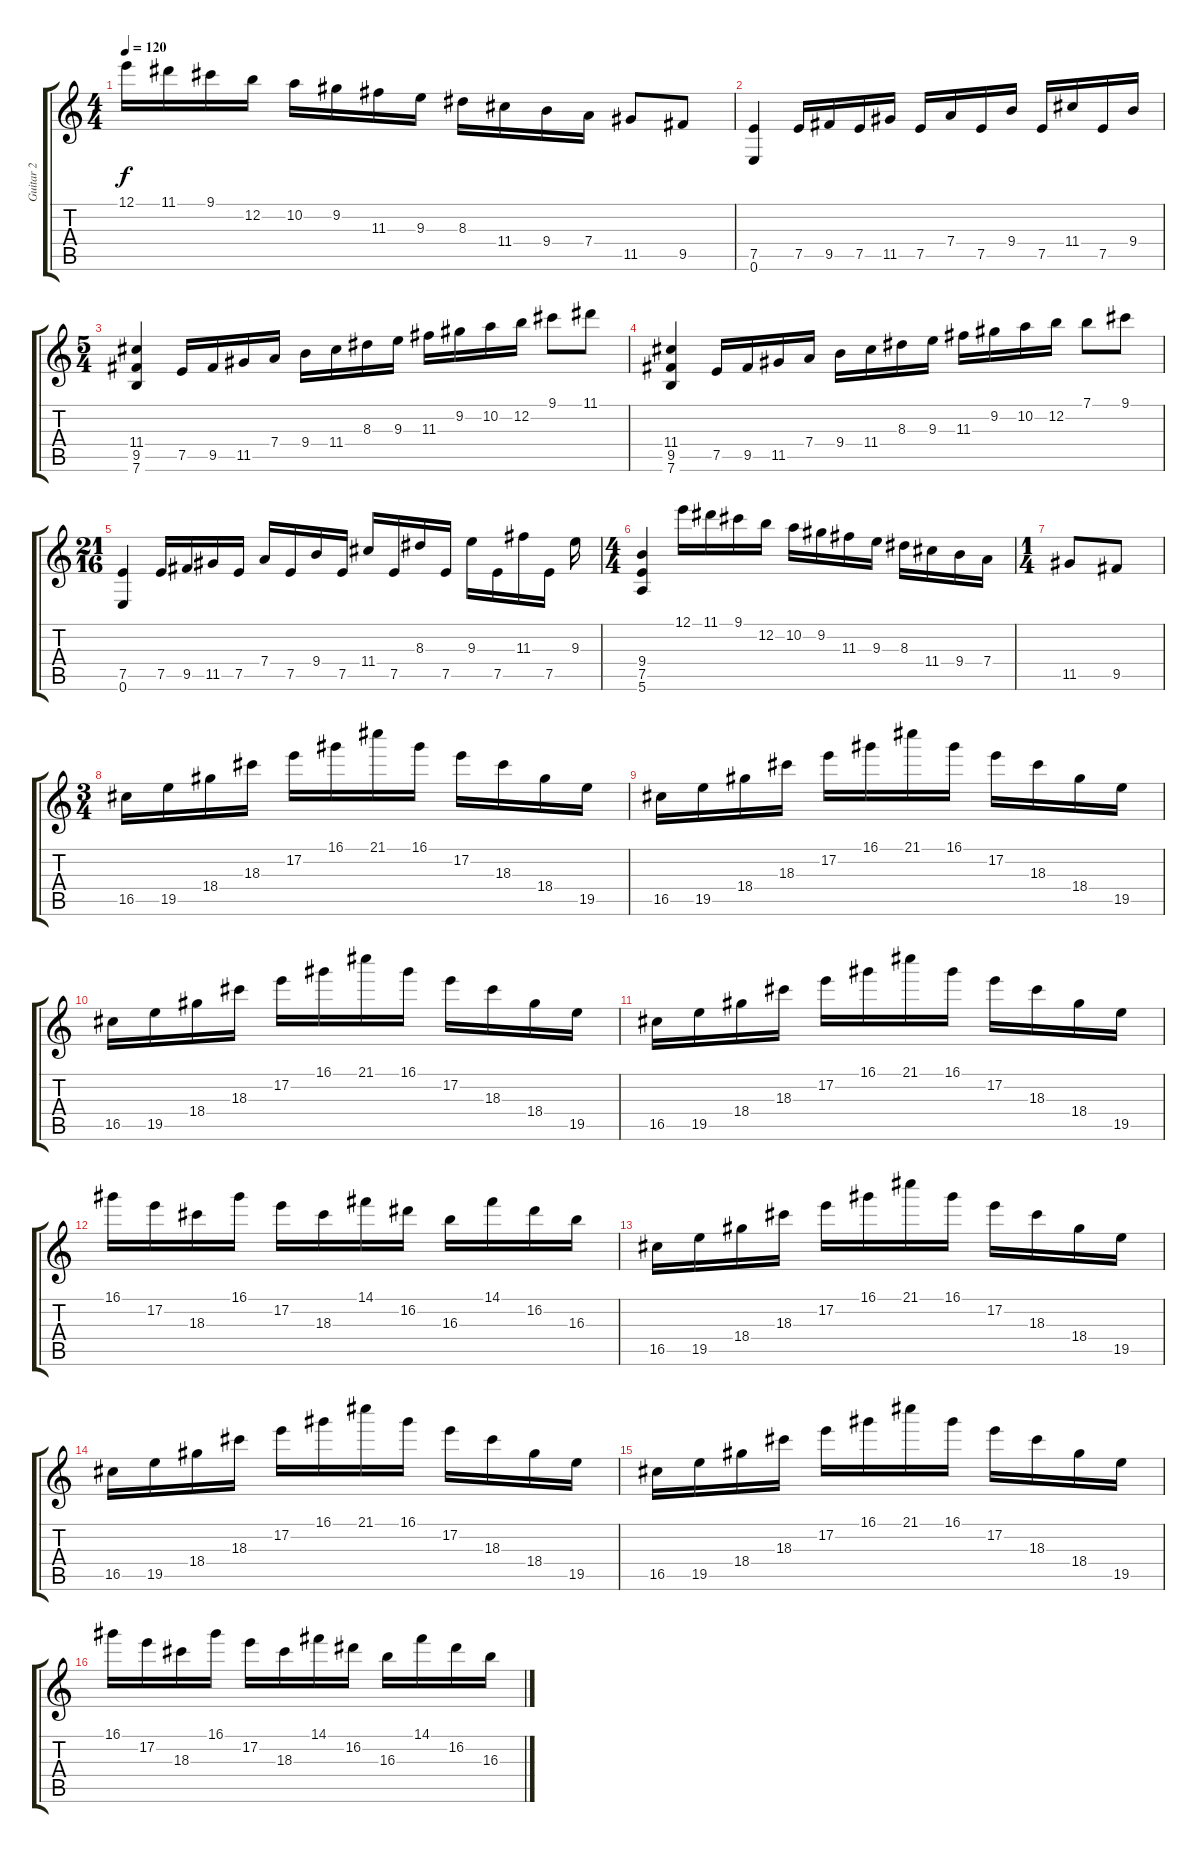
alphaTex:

\track ("Guitar 2" "Guitar 2") {instrument distortionguitar}
\staff {score tabs}
\tuning (E4 B3 G3 D3 A2 E2) {hide}
\ts (4 4)
\tempo 120
\clef g2
\ks c
12.1.16{dy f} 11.1.16 9.1.16 12.2.16 10.2.16 9.2.16 11.3.16 9.3.16 8.3.16 11.4.16 9.4.16 7.4.16 11.5.8 9.5.8 |
(7.5 0.6).4 7.5.16 9.5.16 7.5.16 11.5.16 7.5.16 7.4.16 7.5.16 9.4.16 7.5.16 11.4.16 7.5.16 9.4.16 |
\ts (5 4)
(11.4 9.5 7.6).4 7.5.16 9.5.16 11.5.16 7.4.16 9.4.16 11.4.16 8.3.16 9.3.16 11.3.16 9.2.16 10.2.16 12.2.16 9.1.8 11.1.8 |
(11.4 9.5 7.6).4 7.5.16 9.5.16 11.5.16 7.4.16 9.4.16 11.4.16 8.3.16 9.3.16 11.3.16 9.2.16 10.2.16 12.2.16 7.1.8 9.1.8 |
\ts (21 16)
(7.5 0.6).4 7.5.16 9.5.16 11.5.16 7.5.16 7.4.16 7.5.16 9.4.16 7.5.16 11.4.16 7.5.16 8.3.16 7.5.16 9.3.16 7.5.16 11.3.16 7.5.16 9.3.16 |
\ts (4 4)
(9.4 7.5 5.6).4 12.1.16 11.1.16 9.1.16 12.2.16 10.2.16 9.2.16 11.3.16 9.3.16 8.3.16 11.4.16 9.4.16 7.4.16 |
\ts (1 4)
11.5.8 9.5.8 |
\ts (3 4)
16.5.16 19.5.16 18.4.16 18.3.16 17.2.16 16.1.16 21.1.16 16.1.16 17.2.16 18.3.16 18.4.16 19.5.16 |
16.5.16 19.5.16 18.4.16 18.3.16 17.2.16 16.1.16 21.1.16 16.1.16 17.2.16 18.3.16 18.4.16 19.5.16 |
16.5.16 19.5.16 18.4.16 18.3.16 17.2.16 16.1.16 21.1.16 16.1.16 17.2.16 18.3.16 18.4.16 19.5.16 |
16.5.16 19.5.16 18.4.16 18.3.16 17.2.16 16.1.16 21.1.16 16.1.16 17.2.16 18.3.16 18.4.16 19.5.16 |
16.1.16 17.2.16 18.3.16 16.1.16 17.2.16 18.3.16 14.1.16 16.2.16 16.3.16 14.1.16 16.2.16 16.3.16 |
16.5.16 19.5.16 18.4.16 18.3.16 17.2.16 16.1.16 21.1.16 16.1.16 17.2.16 18.3.16 18.4.16 19.5.16 |
16.5.16 19.5.16 18.4.16 18.3.16 17.2.16 16.1.16 21.1.16 16.1.16 17.2.16 18.3.16 18.4.16 19.5.16 |
16.5.16 19.5.16 18.4.16 18.3.16 17.2.16 16.1.16 21.1.16 16.1.16 17.2.16 18.3.16 18.4.16 19.5.16 |
16.1.16 17.2.16 18.3.16 16.1.16 17.2.16 18.3.16 14.1.16 16.2.16 16.3.16 14.1.16 16.2.16 16.3.16
